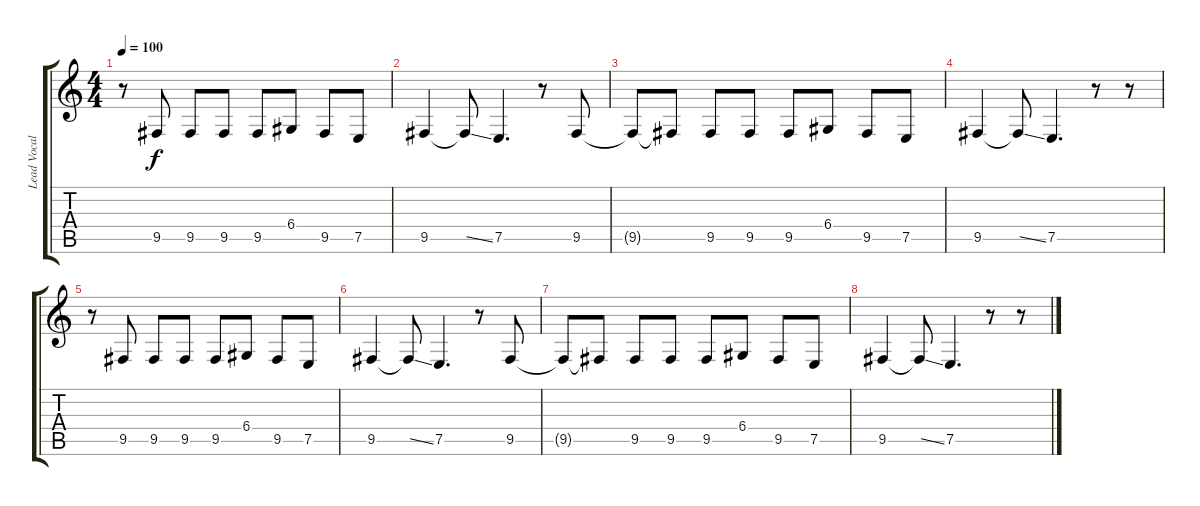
\track ("Lead Vocals" "Lead Vocal") {instrument trumpet}
\staff {score tabs}
\tuning (E4 B3 G3 D3 A2 E2) {hide}
\ts (4 4)
\tempo 100
\clef g2
\ks c
r.8{dy f} 9.5.8 9.5.8 9.5.8 9.5.8 6.4.8 9.5.8 7.5.8 |
9.5.4 9.5{ss t}.8 7.5.4{d} r.8 9.5.8 |
9.5{t}.8 9.5{t}.8 9.5.8 9.5.8 9.5.8 6.4.8 9.5.8 7.5.8 |
9.5.4 9.5{ss t}.8 7.5.4{d} r.8 r.8 |
r.8 9.5.8 9.5.8 9.5.8 9.5.8 6.4.8 9.5.8 7.5.8 |
9.5.4 9.5{ss t}.8 7.5.4{d} r.8 9.5.8 |
9.5{t}.8 9.5{t}.8 9.5.8 9.5.8 9.5.8 6.4.8 9.5.8 7.5.8 |
9.5.4 9.5{ss t}.8 7.5.4{d} r.8 r.8
